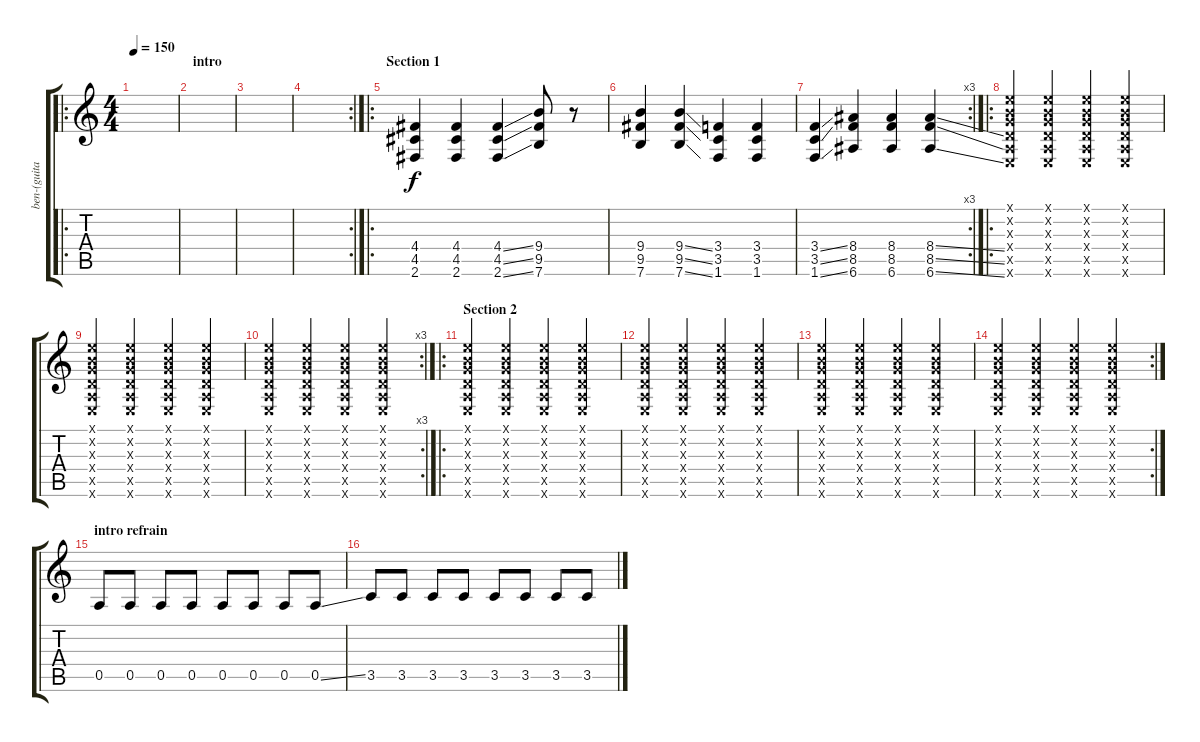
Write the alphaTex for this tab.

\track ("ben-(guitarre disto)" "ben-(guita") {instrument distortionguitar}
\staff {score tabs}
\tuning (E4 B3 G3 D3 A2 E2) {hide}
\ro
\ts (4 4)
\tempo 150
\clef g2
\ks c
|
\section ("" "intro")
|
|
\rc 2
|
\ro
\section ("" "Section 1")
(4.4 4.5 2.6).4 (4.4 4.5 2.6).4 (4.4{ss} 4.5{ss} 2.6{ss}).4 (9.4 9.5 7.6).8 r.8 |
(9.4 9.5 7.6).4 (9.4{ss} 9.5{ss} 7.6{ss}).4 (3.4 3.5 1.6).4 (3.4 3.5 1.6).4 |
\rc 3
(3.4{ss} 3.5{ss} 1.6{ss}).4 (8.4 8.5 6.6).4 (8.4 8.5 6.6).4 (8.4{ss} 8.5{ss} 6.6{ss}).4 |
\ro
(0.1{x} 0.2{x} 0.3{x} 0.4{x} 0.5{x} 0.6{x}).4 (0.1{x} 0.2{x} 0.3{x} 0.4{x} 0.5{x} 0.6{x}).4 (0.1{x} 0.2{x} 0.3{x} 0.4{x} 0.5{x} 0.6{x}).4 (0.1{x} 0.2{x} 0.3{x} 0.4{x} 0.5{x} 0.6{x}).4 |
(0.1{x} 0.2{x} 0.3{x} 0.4{x} 0.5{x} 0.6{x}).4 (0.1{x} 0.2{x} 0.3{x} 0.4{x} 0.5{x} 0.6{x}).4 (0.1{x} 0.2{x} 0.3{x} 0.4{x} 0.5{x} 0.6{x}).4 (0.1{x} 0.2{x} 0.3{x} 0.4{x} 0.5{x} 0.6{x}).4 |
\rc 3
(0.1{x} 0.2{x} 0.3{x} 0.4{x} 0.5{x} 0.6{x}).4 (0.1{x} 0.2{x} 0.3{x} 0.4{x} 0.5{x} 0.6{x}).4 (0.1{x} 0.2{x} 0.3{x} 0.4{x} 0.5{x} 0.6{x}).4 (0.1{x} 0.2{x} 0.3{x} 0.4{x} 0.5{x} 0.6{x}).4 |
\ro
\section ("" "Section 2")
(0.1{x} 0.2{x} 0.3{x} 0.4{x} 0.5{x} 0.6{x}).4 (0.1{x} 0.2{x} 0.3{x} 0.4{x} 0.5{x} 0.6{x}).4 (0.1{x} 0.2{x} 0.3{x} 0.4{x} 0.5{x} 0.6{x}).4 (0.1{x} 0.2{x} 0.3{x} 0.4{x} 0.5{x} 0.6{x}).4 |
(0.1{x} 0.2{x} 0.3{x} 0.4{x} 0.5{x} 0.6{x}).4 (0.1{x} 0.2{x} 0.3{x} 0.4{x} 0.5{x} 0.6{x}).4 (0.1{x} 0.2{x} 0.3{x} 0.4{x} 0.5{x} 0.6{x}).4 (0.1{x} 0.2{x} 0.3{x} 0.4{x} 0.5{x} 0.6{x}).4 |
(0.1{x} 0.2{x} 0.3{x} 0.4{x} 0.5{x} 0.6{x}).4 (0.1{x} 0.2{x} 0.3{x} 0.4{x} 0.5{x} 0.6{x}).4 (0.1{x} 0.2{x} 0.3{x} 0.4{x} 0.5{x} 0.6{x}).4 (0.1{x} 0.2{x} 0.3{x} 0.4{x} 0.5{x} 0.6{x}).4 |
\rc 2
(0.1{x} 0.2{x} 0.3{x} 0.4{x} 0.5{x} 0.6{x}).4 (0.1{x} 0.2{x} 0.3{x} 0.4{x} 0.5{x} 0.6{x}).4 (0.1{x} 0.2{x} 0.3{x} 0.4{x} 0.5{x} 0.6{x}).4 (0.1{x} 0.2{x} 0.3{x} 0.4{x} 0.5{x} 0.6{x}).4 |
\section ("" "intro refrain")
0.5.8 0.5.8 0.5.8 0.5.8 0.5.8 0.5.8 0.5.8 0.5{ss}.8 |
3.5.8 3.5.8 3.5.8 3.5.8 3.5.8 3.5.8 3.5.8 3.5{ss}.8
